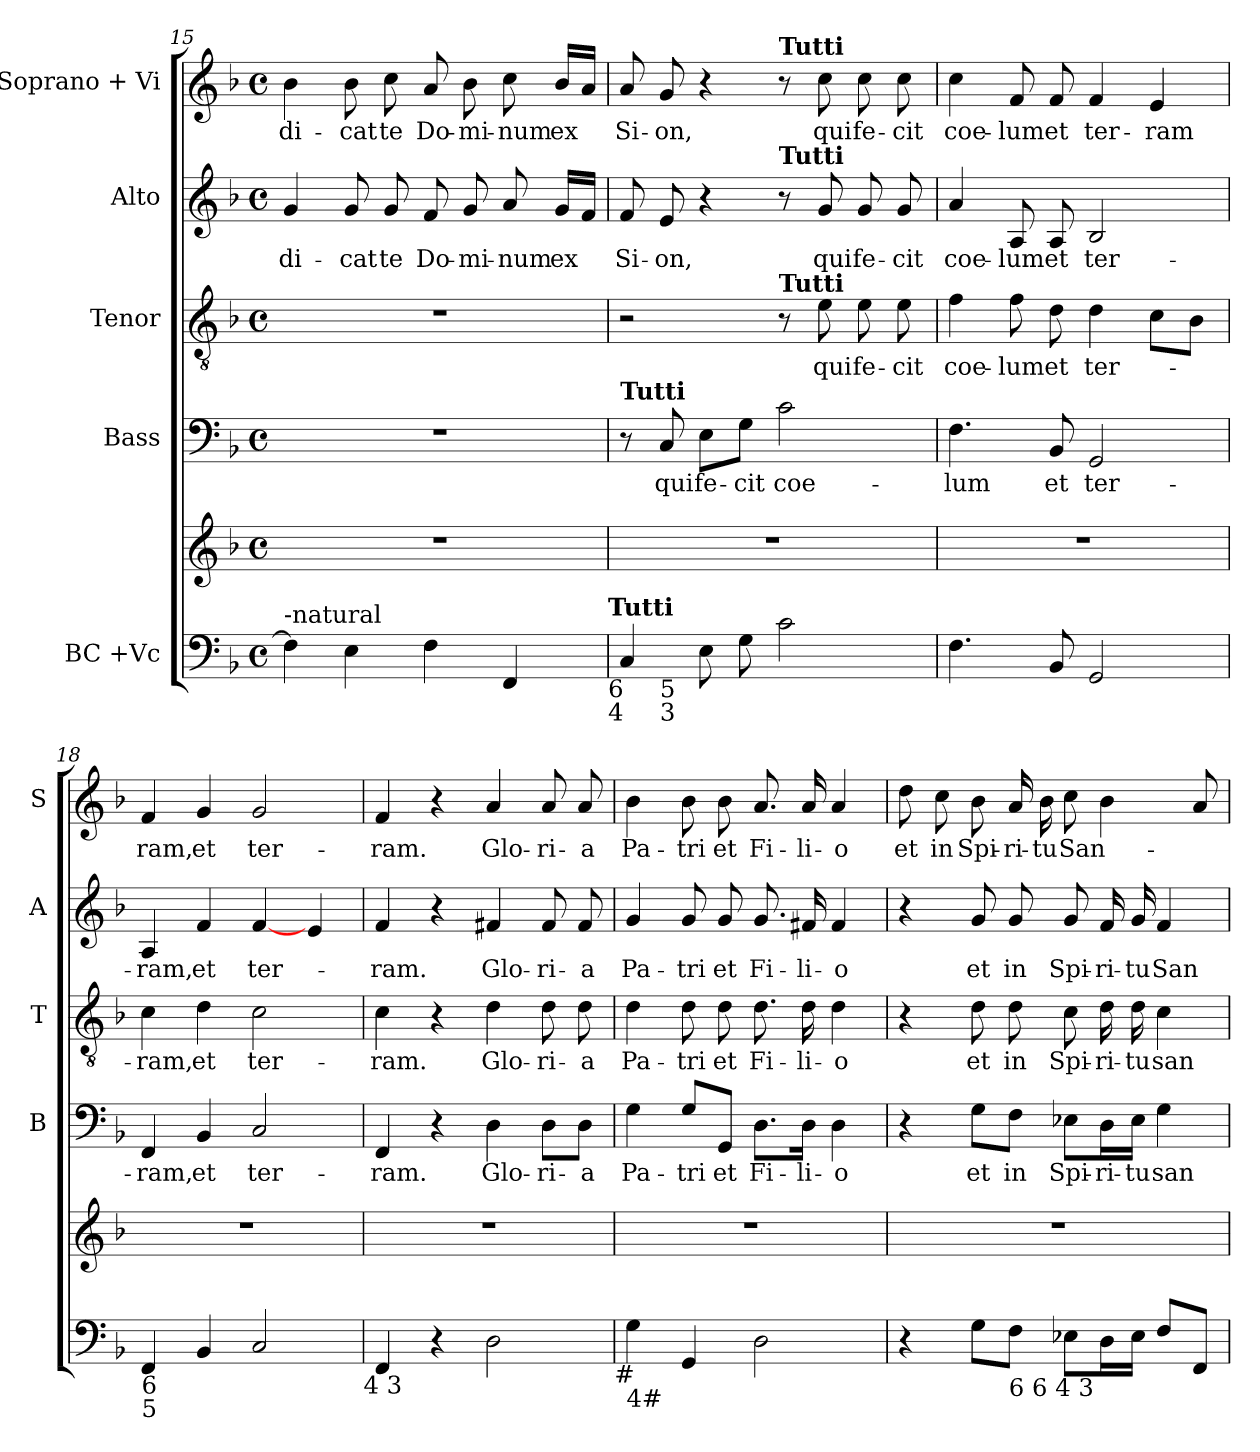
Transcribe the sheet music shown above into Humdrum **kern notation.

**kern	**kern	**kern	**text	**kern	**text	**kern	**text	**kern	**text
*part5	*part5	*part4	*part4	*part3	*part3	*part2	*part2	*part1	*part1
*staff6	*staff5	*staff4	*staff4	*staff3	*staff3	*staff2	*staff2	*staff1	*staff1
*I"BC +Vc	*	*I"Bass	*	*I"Tenor	*	*I"Alto	*	*I"Soprano + Vi	*
*	*	*I'B	*	*I'T	*	*I'A	*	*I'S	*
*clefF4	*clefG2	*clefF4	*	*clefGv2	*	*clefG2	*	*clefG2	*
*k[b-]	*k[b-]	*k[b-]	*	*k[b-]	*	*k[b-]	*	*k[b-]	*
*F:	*F:	*F:	*	*F:	*	*F:	*	*F:	*
*M4/4	*M4/4	*M4/4	*	*M4/4	*	*M4/4	*	*M4/4	*
*met(c)	*met(c)	*met(c)	*	*met(c)	*	*met(c)	*	*met(c)	*
=15	=15	=15	=15	=15	=15	=15	=15	=15	=15
!LO:TX:a:t=-natural	!	!	!	!	!	!	!	!	!
4F\]	1r	1r	.	1r	.	4g/	-di-	4b-\	di-
4E\	.	.	.	.	.	8g/	-cat	8b-\	-cat
.	.	.	.	.	.	8g/	te	8cc\	te
4F\	.	.	.	.	.	8f/	Do-	8a/	Do-
.	.	.	.	.	.	8g/	-mi-	8b-\	-mi-
4FF/	.	.	.	.	.	8a/	-num	8cc\	-num
.	.	.	.	.	.	16g/LL	ex	16b-/LL	ex
.	.	.	.	.	.	16f/JJ	.	16a/JJ	.
!LO:TX:a:B:t=Tutti	!	!	!	!	!	!	!	!	!
!LO:TX:b:t=6\n4	!	!	!	!	!	!	!	!	!
=16	=16	=16	=16	=16	=16	=16	=16	=16	=16
!	!	!LO:TX:a:B:t=Tutti	!	!	!	!	!	!	!
*^	*	*	*	*	*	*	*	*	*
4C/	8ryy	1r	8r	.	2r	.	8f/	Si-	8a/	Si-
!	!LO:TX:b:t=5\n3	!	!	!	!	!	!	!	!	!
.	2..ryy	.	8C/	qui	.	.	8e/	-on,	8g/	-on,
8E\	.	.	8E\L	fe-	.	.	4r	.	4r	.
8G\	.	.	8G\J	-cit	.	.	.	.	.	.
!	!	!	!	!	!	!	!	!	!LO:TX:a:B:t=Tutti	!
!	!	!	!	!	!	!	!LO:TX:a:B:t=Tutti	!	!	!
!	!	!	!	!	!LO:TX:a:B:t=Tutti	!	!	!	!	!
2c\	.	.	2c\	coe-	8r	.	8r	.	8r	.
.	.	.	.	.	8e\	qui	8g/	qui	8cc\	qui
.	.	.	.	.	8e\	fe-	8g/	fe-	8cc\	fe-
.	.	.	.	.	8e\	-cit	8g/	-cit	8cc\	-cit
*v	*v	*	*	*	*	*	*	*	*	*
=17	=17	=17	=17	=17	=17	=17	=17	=17	=17
4.F\	1r	4.F\	-lum	4f\	coe-	4a/	coe-	4cc\	coe-
.	.	.	.	8f\	-lum	8A/	-lum	8f/	-lum
8BB-/	.	8BB-/	et	8d\	et	8A/	et	8f/	et
2GG/	.	2GG/	ter-	4d\	ter-	2B-/	ter-	4f/	ter-
.	.	.	.	8c\L	.	.	.	4e/	-ram
.	.	.	.	8B-\J	.	.	.	.	.
!!LO:PB:g=z
=18	=18	=18	=18	=18	=18	=18	=18	=18	=18
!LO:TX:b:t=6\n5	!	!	!	!	!	!	!	!	!
4FF/	1r	4FF/	-ram,	4c\	-ram,	4A/	-ram,	4f/	ram,
4BB-/	.	4BB-/	et	4d\	et	4f/	et	4g/	et
2C/	.	2C/	ter-	2c\	ter-	[4f/	ter-	2g/	ter-
.	.	.	.	.	.	4e/	.	.	.
!LO:TX:b:t=4   3	!	!	!	!	!	!	!	!	!
=19	=19	=19	=19	=19	=19	=19	=19	=19	=19
4FF/	1r	4FF/	-ram.	4c\	-ram.	4f/	-ram.	4f/	-ram.
4r	.	4r	.	4r	.	4r	.	4r	.
2D\	.	4D\	Glo-	4d\	Glo-	4f#X/	Glo-	4a/	Glo-
.	.	8D\L	-ri-	8d\	-ri-	8f#/	-ri-	8a/	-ri-
.	.	8D\J	-a	8d\	-a	8f#/	-a	8a/	-a
!LO:TX:b:t=#	!	!	!	!	!	!	!	!	!
=20	=20	=20	=20	=20	=20	=20	=20	=20	=20
!LO:TX:b:t=4#	!	!	!	!	!	!	!	!	!
4G\	1r	4G\	Pa-	4d\	Pa-	4g/	Pa-	4b-\	Pa-
4GG/	.	8G/L	-tri	8d\	-tri	8g/	-tri	8b-\	-tri
.	.	8GG/J	et	8d\	et	8g/	et	8b-\	et
2D\	.	8.D\L	Fi-	8.d\	Fi-	8.g/	Fi-	8.a/	Fi-
.	.	16D\Jk	-li-	16d\	-li-	16f#X/	-li-	16a/	-li-
.	.	4D\	-o	4d\	-o	4f#/	-o	4a/	-o
=21	=21	=21	=21	=21	=21	=21	=21	=21	=21
4r	1r	4r	.	4r	.	4r	.	8dd\	et
.	.	.	.	.	.	.	.	8cc\	in
8G\L	.	8G\L	et	8d\	et	8g/	et	8b-\	Spi-
!LO:TX:b:t=6      6 4  3	!	!	!	!	!	!	!	!	!
8F\J	.	8F\J	in	8d\	in	8g/	in	16a/	-ri-
.	.	.	.	.	.	.	.	16b-\	-tu
8E-X\L	.	8E-X\L	Spi-	8c\	Spi-	8g/	Spi-	8cc\	San-
16D\L	.	16D\L	-ri-	16d\	-ri-	16f/	-ri-	4b-\	.
16E-\JJ	.	16E-\JJ	-tu	16d\	-tu	16g/	-tu	.	.
8F/L	.	4G\	san-	4c\	san-	4f/	San-	.	.
8FF/J	.	.	.	.	.	.	.	8a/	.
=	=	=	=	=	=	=	=	=	=
*-	*-	*-	*-	*-	*-	*-	*-	*-	*-
